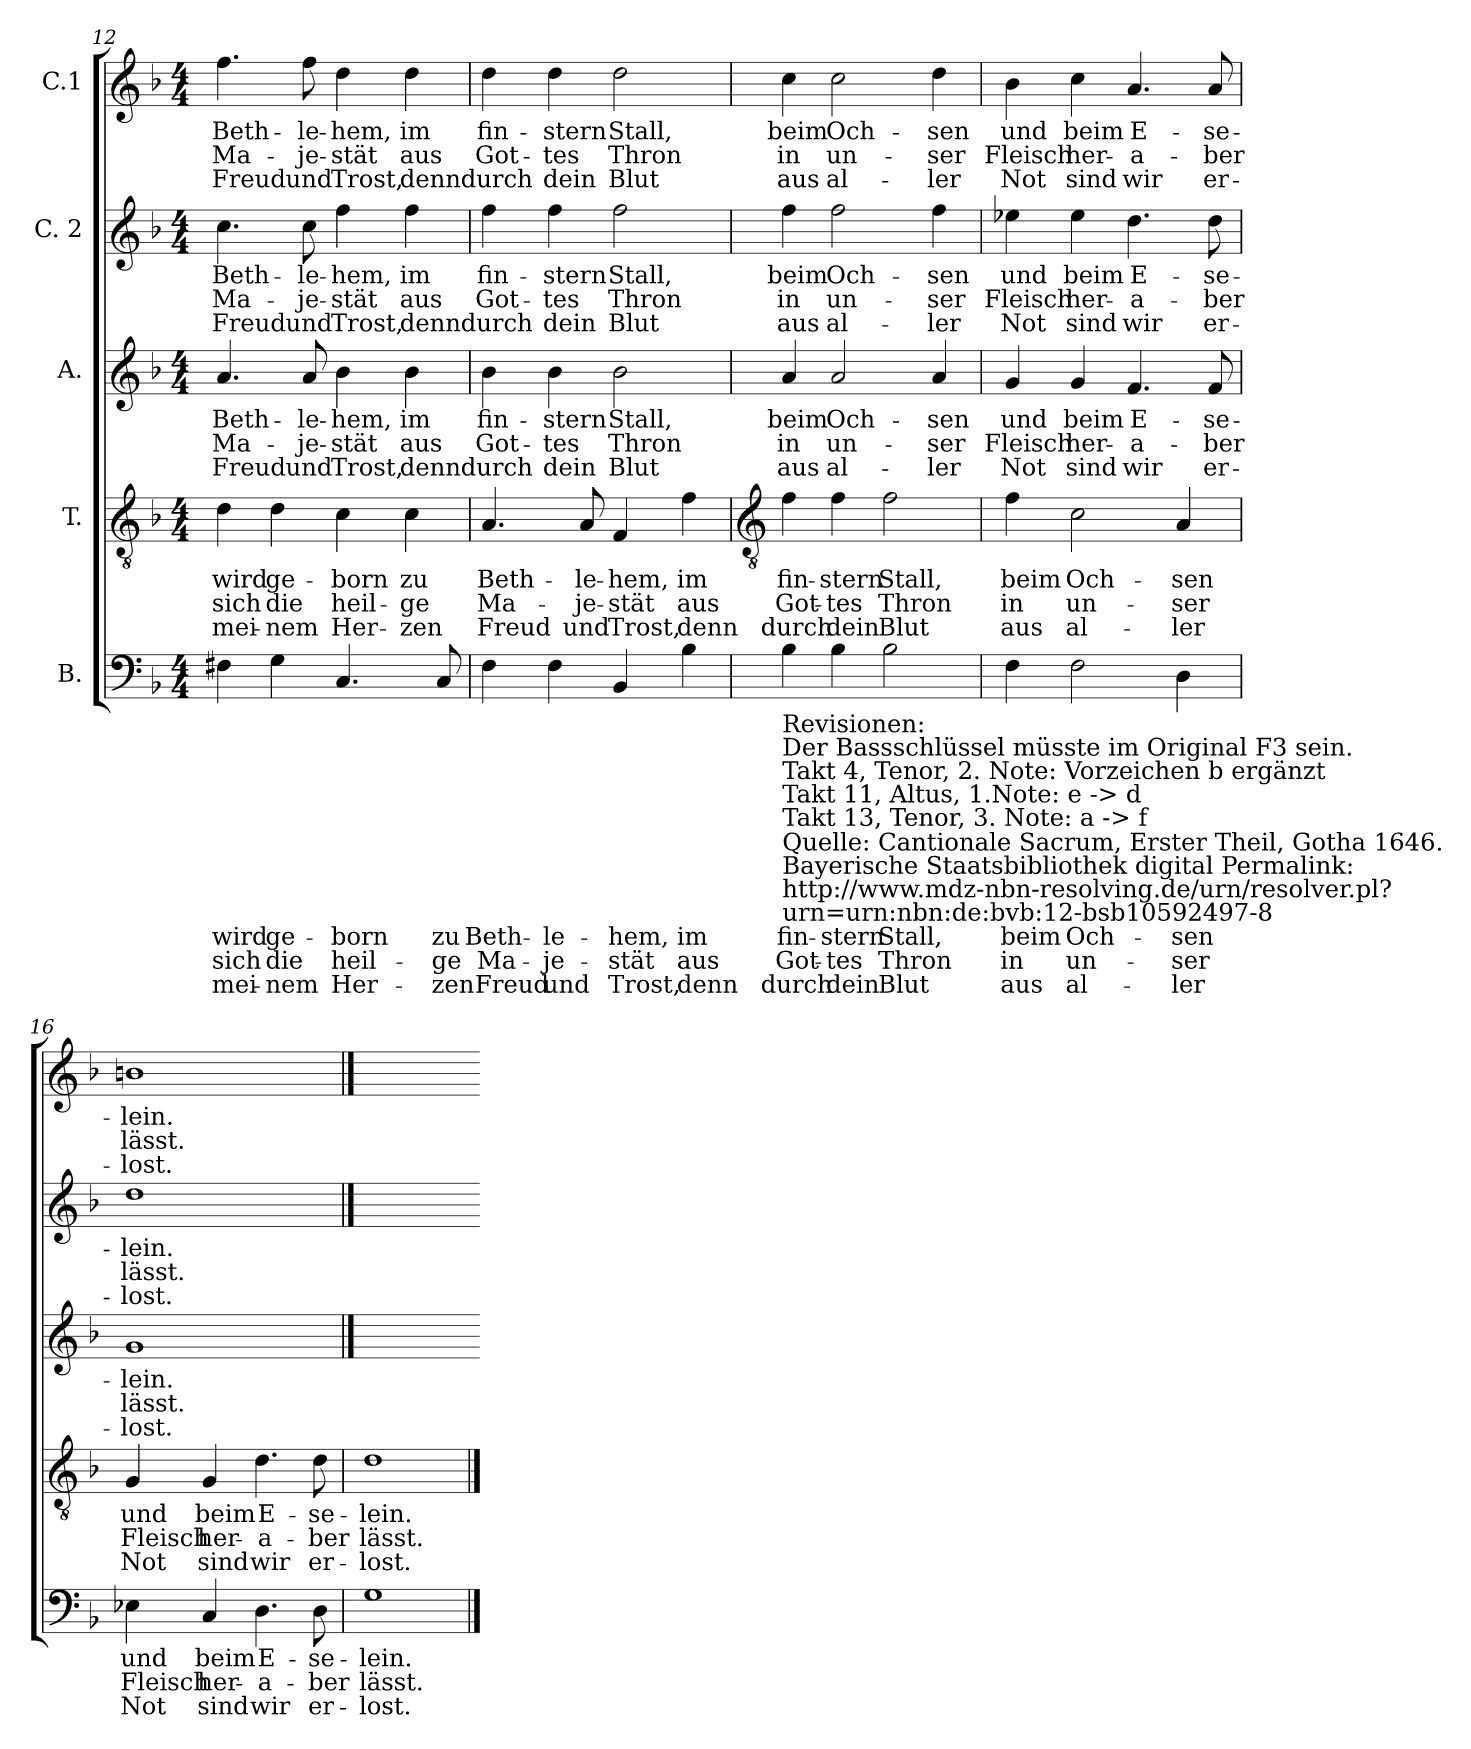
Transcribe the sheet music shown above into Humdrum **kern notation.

**kern	**text	**text	**text	**kern	**text	**text	**text	**kern	**text	**text	**text	**kern	**text	**text	**text	**kern	**text	**text	**text
*part5	*part5	*part5	*part5	*part4	*part4	*part4	*part4	*part3	*part3	*part3	*part3	*part2	*part2	*part2	*part2	*part1	*part1	*part1	*part1
*staff5	*staff5	*staff5	*staff5	*staff4	*staff4	*staff4	*staff4	*staff3	*staff3	*staff3	*staff3	*staff2	*staff2	*staff2	*staff2	*staff1	*staff1	*staff1	*staff1
*I"B.	*	*	*	*I"T.	*	*	*	*I"A.	*	*	*	*I"C. 2	*	*	*	*I"C.1	*	*	*
*clefF4	*	*	*	*clefGv2	*	*	*	*clefG2	*	*	*	*clefG2	*	*	*	*clefG2	*	*	*
*k[b-]	*	*	*	*k[b-]	*	*	*	*k[b-]	*	*	*	*k[b-]	*	*	*	*k[b-]	*	*	*
*F:	*	*	*	*F:	*	*	*	*F:	*	*	*	*F:	*	*	*	*F:	*	*	*
*M4/4	*	*	*	*M4/4	*	*	*	*M4/4	*	*	*	*M4/4	*	*	*	*M4/4	*	*	*
=12	=12	=12	=12	=12	=12	=12	=12	=12	=12	=12	=12	=12	=12	=12	=12	=12	=12	=12	=12
!	!LO:LY:b	!LO:LY:b	!LO:LY:b	!	!LO:LY:b	!LO:LY:b	!LO:LY:b	!	!LO:LY:b	!LO:LY:b	!LO:LY:b	!	!LO:LY:b	!LO:LY:b	!LO:LY:b	!	!LO:LY:b	!LO:LY:b	!LO:LY:b
4F#X	wird	sich	mei-	4d	wird	sich	mei-	4.a	Beth-	-Ma-	-Freud	4.cc	Beth-	-Ma-	-Freud	4.ff	Beth-	-Ma-	-Freud
!	!LO:LY:b	!LO:LY:b	!LO:LY:b	!	!LO:LY:b	!LO:LY:b	!LO:LY:b	!	!	!	!	!	!	!	!	!	!	!	!
4G	-ge-	-die	nem	4d	-ge-	-die	nem	.	.	.	.	.	.	.	.	.	.	.	.
!	!	!	!	!	!	!	!	!	!LO:LY:b	!LO:LY:b	!LO:LY:b	!	!LO:LY:b	!LO:LY:b	!LO:LY:b	!	!LO:LY:b	!LO:LY:b	!LO:LY:b
.	.	.	.	.	.	.	.	8a	le-	-je-	-und	8cc	le-	-je-	-und	8ff	le-	-je-	-und
!	!LO:LY:b	!LO:LY:b	!LO:LY:b	!	!LO:LY:b	!LO:LY:b	!LO:LY:b	!	!LO:LY:b	!LO:LY:b	!LO:LY:b	!	!LO:LY:b	!LO:LY:b	!LO:LY:b	!	!LO:LY:b	!LO:LY:b	!LO:LY:b
4.C	born	heil-	-Her-	4c	born	heil-	-Her-	4b-	hem,	stät	Trost,	4ff	hem,	stät	Trost,	4dd	hem,	stät	Trost,
!	!	!	!	!	!LO:LY:b	!LO:LY:b	!LO:LY:b	!	!LO:LY:b	!LO:LY:b	!LO:LY:b	!	!LO:LY:b	!LO:LY:b	!LO:LY:b	!	!LO:LY:b	!LO:LY:b	!LO:LY:b
.	.	.	.	4c	-zu	ge	zen	4b-	im	aus	denn	4ff	im	aus	denn	4dd	im	aus	denn
!	!LO:LY:b	!LO:LY:b	!LO:LY:b	!	!	!	!	!	!	!	!	!	!	!	!	!	!	!	!
8C	-zu	ge	zen	.	.	.	.	.	.	.	.	.	.	.	.	.	.	.	.
!!LO:LB:g=z
=13	=13	=13	=13	=13	=13	=13	=13	=13	=13	=13	=13	=13	=13	=13	=13	=13	=13	=13	=13
!	!LO:LY:b	!LO:LY:b	!LO:LY:b	!	!LO:LY:b	!LO:LY:b	!LO:LY:b	!	!LO:LY:b	!LO:LY:b	!LO:LY:b	!	!LO:LY:b	!LO:LY:b	!LO:LY:b	!	!LO:LY:b	!LO:LY:b	!LO:LY:b
4F	Beth-	-Ma-	-Freud	4.A	Beth-	-Ma-	-Freud	4b-	fin-	-Got-	-durch	4ff	fin-	-Got-	-durch	4dd	fin-	-Got-	-durch
!	!LO:LY:b	!LO:LY:b	!LO:LY:b	!	!	!	!	!	!LO:LY:b	!LO:LY:b	!LO:LY:b	!	!LO:LY:b	!LO:LY:b	!LO:LY:b	!	!LO:LY:b	!LO:LY:b	!LO:LY:b
4F	le-	-je-	-und	.	.	.	.	4b-	stern	tes	dein	4ff	stern	tes	dein	4dd	stern	tes	dein
!	!	!	!	!	!LO:LY:b	!LO:LY:b	!LO:LY:b	!	!	!	!	!	!	!	!	!	!	!	!
.	.	.	.	8A	le-	-je-	-und	.	.	.	.	.	.	.	.	.	.	.	.
!	!LO:LY:b	!LO:LY:b	!LO:LY:b	!	!LO:LY:b	!LO:LY:b	!LO:LY:b	!	!LO:LY:b	!LO:LY:b	!LO:LY:b	!	!LO:LY:b	!LO:LY:b	!LO:LY:b	!	!LO:LY:b	!LO:LY:b	!LO:LY:b
4BB-	hem,	stät	Trost,	4F	hem,	stät	Trost,	2b-	Stall,	Thron	Blut	2ff	Stall,	Thron	Blut	2dd	Stall,	Thron	Blut
!	!LO:LY:b	!LO:LY:b	!LO:LY:b	!	!LO:LY:b	!LO:LY:b	!LO:LY:b	!	!	!	!	!	!	!	!	!	!	!	!
4B-	im	aus	denn	4f	im	aus	denn	.	.	.	.	.	.	.	.	.	.	.	.
!!LO:LB:g=z
=14	=14	=14	=14	=14	=14	=14	=14	=14	=14	=14	=14	=14	=14	=14	=14	=14	=14	=14	=14
*	*	*	*	*clefGv2	*	*	*	*	*	*	*	*	*	*	*	*	*	*	*
!LO:TX:b:t=Revisionen&colon;\nDer Bassschlüssel müsste im Original F3 sein.\nTakt 4, Tenor, 2. Note&colon; Vorzeichen b ergänzt\nTakt 11, Altus, 1.Note&colon; e -> d\nTakt 13, Tenor, 3. Note&colon; a -> f	!	!	!	!	!	!	!	!	!	!	!	!	!	!	!	!	!	!	!
!LO:TX:b:t=Quelle&colon; Cantionale Sacrum, Erster Theil, Gotha 1646.\nBayerische Staatsbibliothek digital Permalink&colon; \nhttp&colon;//www.mdz-nbn-resolving.de/urn/resolver.pl?\nurn=urn&colon;nbn&colon;de&colon;bvb&colon;12-bsb10592497-8	!	!	!	!	!	!	!	!	!	!	!	!	!	!	!	!	!	!	!
!	!LO:LY:b	!LO:LY:b	!LO:LY:b	!	!LO:LY:b	!LO:LY:b	!LO:LY:b	!	!LO:LY:b	!LO:LY:b	!LO:LY:b	!	!LO:LY:b	!LO:LY:b	!LO:LY:b	!	!LO:LY:b	!LO:LY:b	!LO:LY:b
4B-	fin-	-Got-	-durch	4f	fin-	-Got-	-durch	4a	beim	in	aus	4ff	beim	in	aus	4cc	beim	in	aus
!	!LO:LY:b	!LO:LY:b	!LO:LY:b	!	!LO:LY:b	!LO:LY:b	!LO:LY:b	!	!LO:LY:b	!LO:LY:b	!LO:LY:b	!	!LO:LY:b	!LO:LY:b	!LO:LY:b	!	!LO:LY:b	!LO:LY:b	!LO:LY:b
4B-	stern	tes	dein	4f	stern	tes	dein	2a	Och-	-un-	-al-	2ff	Och-	-un-	-al-	2cc	Och-	-un-	-al-
!	!LO:LY:b	!LO:LY:b	!LO:LY:b	!	!LO:LY:b	!LO:LY:b	!LO:LY:b	!	!	!	!	!	!	!	!	!	!	!	!
2B-	Stall,	Thron	Blut	2f	Stall,	Thron	Blut	.	.	.	.	.	.	.	.	.	.	.	.
!	!	!	!	!	!	!	!	!	!LO:LY:b	!LO:LY:b	!LO:LY:b	!	!LO:LY:b	!LO:LY:b	!LO:LY:b	!	!LO:LY:b	!LO:LY:b	!LO:LY:b
.	.	.	.	.	.	.	.	4a	-sen	ser	ler	4ff	-sen	ser	ler	4dd	-sen	ser	ler
=15	=15	=15	=15	=15	=15	=15	=15	=15	=15	=15	=15	=15	=15	=15	=15	=15	=15	=15	=15
!	!LO:LY:b	!LO:LY:b	!LO:LY:b	!	!LO:LY:b	!LO:LY:b	!LO:LY:b	!	!LO:LY:b	!LO:LY:b	!LO:LY:b	!	!LO:LY:b	!LO:LY:b	!LO:LY:b	!	!LO:LY:b	!LO:LY:b	!LO:LY:b
4F	beim	in	aus	4f	beim	in	aus	4g	und	Fleisch	Not	4ee-X	und	Fleisch	Not	4b-	und	Fleisch	Not
!	!LO:LY:b	!LO:LY:b	!LO:LY:b	!	!LO:LY:b	!LO:LY:b	!LO:LY:b	!	!LO:LY:b	!LO:LY:b	!LO:LY:b	!	!LO:LY:b	!LO:LY:b	!LO:LY:b	!	!LO:LY:b	!LO:LY:b	!LO:LY:b
2F	Och-	-un-	-al-	2c	Och-	-un-	-al-	4g	beim	her-	-sind	4ee-	beim	her-	-sind	4cc	beim	her-	-sind
!	!	!	!	!	!	!	!	!	!LO:LY:b	!LO:LY:b	!LO:LY:b	!	!LO:LY:b	!LO:LY:b	!LO:LY:b	!	!LO:LY:b	!LO:LY:b	!LO:LY:b
.	.	.	.	.	.	.	.	4.f	E-	-a-	-wir	4.dd	E-	-a-	-wir	4.a	E-	-a-	-wir
!	!LO:LY:b	!LO:LY:b	!LO:LY:b	!	!LO:LY:b	!LO:LY:b	!LO:LY:b	!	!	!	!	!	!	!	!	!	!	!	!
4D	-sen	ser	ler	4A	-sen	ser	ler	.	.	.	.	.	.	.	.	.	.	.	.
!	!	!	!	!	!	!	!	!	!LO:LY:b	!LO:LY:b	!LO:LY:b	!	!LO:LY:b	!LO:LY:b	!LO:LY:b	!	!LO:LY:b	!LO:LY:b	!LO:LY:b
.	.	.	.	.	.	.	.	8f	se-	-ber	er-	8dd	se-	-ber	er-	8a	se-	-ber	er-
=16	=16	=16	=16	=16	=16	=16	=16	=16	=16	=16	=16	=16	=16	=16	=16	=16	=16	=16	=16
!	!LO:LY:b	!LO:LY:b	!LO:LY:b	!	!LO:LY:b	!LO:LY:b	!LO:LY:b	!	!LO:LY:b	!LO:LY:b	!LO:LY:b	!	!LO:LY:b	!LO:LY:b	!LO:LY:b	!	!LO:LY:b	!LO:LY:b	!LO:LY:b
4E-X	und	Fleisch	Not	4G	und	Fleisch	Not	1g	-lein.	lässt.	lost.	1dd	-lein.	lässt.	lost.	1bn	-lein.	lässt.	lost.
!	!LO:LY:b	!LO:LY:b	!LO:LY:b	!	!LO:LY:b	!LO:LY:b	!LO:LY:b	!	!	!	!	!	!	!	!	!	!	!	!
4C	beim	her-	-sind	4G	beim	her-	-sind	.	.	.	.	.	.	.	.	.	.	.	.
!	!LO:LY:b	!LO:LY:b	!LO:LY:b	!	!LO:LY:b	!LO:LY:b	!LO:LY:b	!	!	!	!	!	!	!	!	!	!	!	!
4.D	E-	-a-	-wir	4.d	E-	-a-	-wir	.	.	.	.	.	.	.	.	.	.	.	.
!	!LO:LY:b	!LO:LY:b	!LO:LY:b	!	!LO:LY:b	!LO:LY:b	!LO:LY:b	!	!	!	!	!	!	!	!	!	!	!	!
8D	se-	-ber	er-	8d	se-	-ber	er-	.	.	.	.	.	.	.	.	.	.	.	.
=	==	==	==	=	==	==	==	==	==	==	==	==	==	==	==	==	==	==	==
!	!LO:LY:b	!LO:LY:b	!LO:LY:b	!	!LO:LY:b	!LO:LY:b	!LO:LY:b	!	!	!	!	!	!	!	!	!	!	!	!
1G	-lein.	lässt.	lost.	1d	-lein.	lässt.	lost.	1ryy	.	.	.	1ryy	.	.	.	1ryy	.	.	.
==	=	=	=	==	=	=	=	=	=	=	=	=	=	=	=	=	=	=	=
*-	*-	*-	*-	*-	*-	*-	*-	*-	*-	*-	*-	*-	*-	*-	*-	*-	*-	*-	*-
